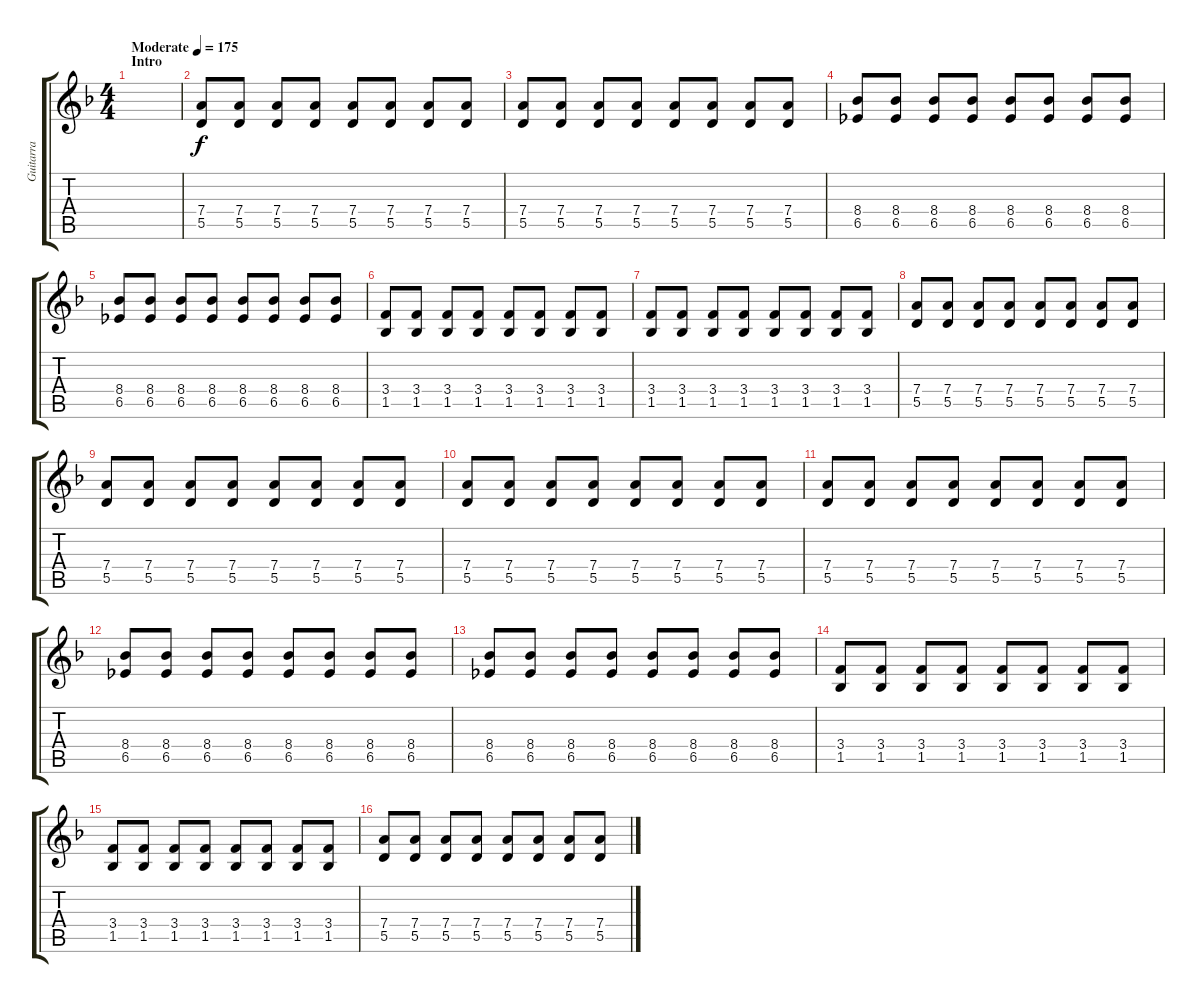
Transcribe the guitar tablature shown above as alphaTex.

\track ("Guitarra" "Guitarra") {instrument distortionguitar}
\staff {score tabs}
\tuning (E4 B3 G3 D3 A2 E2) {hide}
\ts (4 4)
\section ("" "Intro")
\tempo (175 "Moderate")
\clef g2
\ks dminor
|
(7.4 5.5).8{txt ""} (7.4 5.5).8 (7.4 5.5).8 (7.4 5.5).8 (7.4 5.5).8 (7.4 5.5).8 (7.4 5.5).8 (7.4 5.5).8 |
(7.4 5.5).8 (7.4 5.5).8 (7.4 5.5).8 (7.4 5.5).8 (7.4 5.5).8 (7.4 5.5).8 (7.4 5.5).8 (7.4 5.5).8 |
(8.4 6.5).8 (8.4 6.5).8 (8.4 6.5).8 (8.4 6.5).8 (8.4 6.5).8 (8.4 6.5).8 (8.4 6.5).8 (8.4 6.5).8 |
(8.4 6.5).8 (8.4 6.5).8 (8.4 6.5).8 (8.4 6.5).8 (8.4 6.5).8 (8.4 6.5).8 (8.4 6.5).8 (8.4 6.5).8 |
(3.4 1.5).8 (3.4 1.5).8 (3.4 1.5).8 (3.4 1.5).8 (3.4 1.5).8 (3.4 1.5).8 (3.4 1.5).8 (3.4 1.5).8 |
(3.4 1.5).8 (3.4 1.5).8 (3.4 1.5).8 (3.4 1.5).8 (3.4 1.5).8 (3.4 1.5).8 (3.4 1.5).8 (3.4 1.5).8 |
(7.4 5.5).8 (7.4 5.5).8 (7.4 5.5).8 (7.4 5.5).8 (7.4 5.5).8 (7.4 5.5).8 (7.4 5.5).8 (7.4 5.5).8 |
(7.4 5.5).8 (7.4 5.5).8 (7.4 5.5).8 (7.4 5.5).8 (7.4 5.5).8 (7.4 5.5).8 (7.4 5.5).8 (7.4 5.5).8 |
(7.4 5.5).8 (7.4 5.5).8 (7.4 5.5).8 (7.4 5.5).8 (7.4 5.5).8 (7.4 5.5).8 (7.4 5.5).8 (7.4 5.5).8 |
(7.4 5.5).8 (7.4 5.5).8 (7.4 5.5).8 (7.4 5.5).8 (7.4 5.5).8 (7.4 5.5).8 (7.4 5.5).8 (7.4 5.5).8 |
(8.4 6.5).8 (8.4 6.5).8 (8.4 6.5).8 (8.4 6.5).8 (8.4 6.5).8 (8.4 6.5).8 (8.4 6.5).8 (8.4 6.5).8 |
(8.4 6.5).8 (8.4 6.5).8 (8.4 6.5).8 (8.4 6.5).8 (8.4 6.5).8 (8.4 6.5).8 (8.4 6.5).8 (8.4 6.5).8 |
(3.4 1.5).8 (3.4 1.5).8 (3.4 1.5).8 (3.4 1.5).8 (3.4 1.5).8 (3.4 1.5).8 (3.4 1.5).8 (3.4 1.5).8 |
(3.4 1.5).8 (3.4 1.5).8 (3.4 1.5).8 (3.4 1.5).8 (3.4 1.5).8 (3.4 1.5).8 (3.4 1.5).8 (3.4 1.5).8 |
(7.4 5.5).8 (7.4 5.5).8 (7.4 5.5).8 (7.4 5.5).8 (7.4 5.5).8 (7.4 5.5).8 (7.4 5.5).8 (7.4 5.5).8
